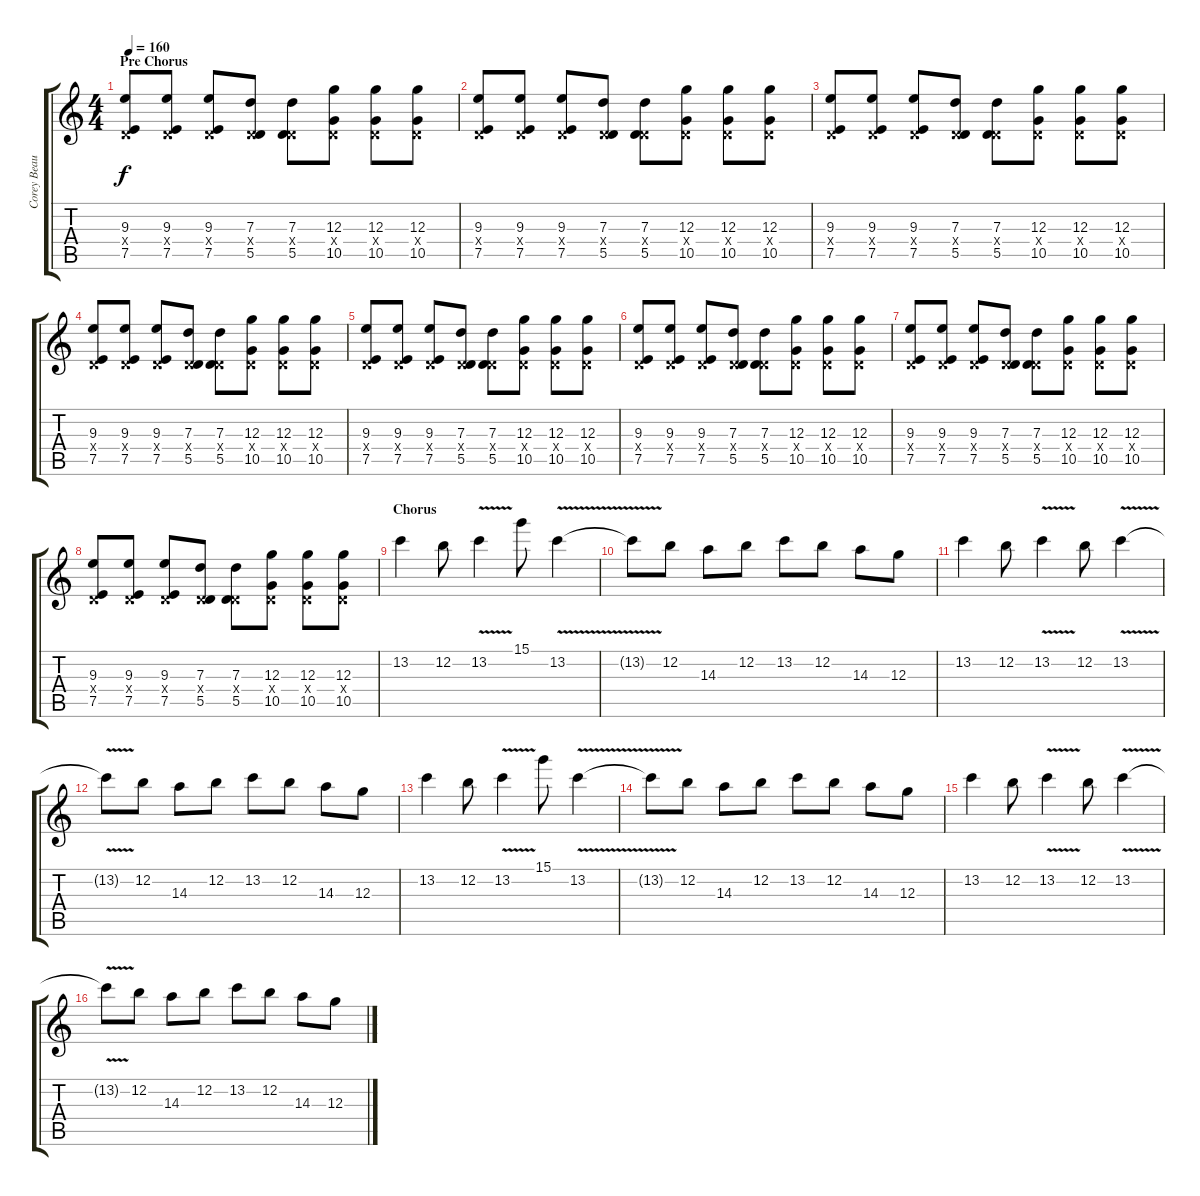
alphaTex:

\track ("Corey Beaulieu" "Corey Beau") {instrument distortionguitar}
\staff {score tabs}
\tuning (E4 B3 G3 D3 A2 D2) {hide}
\ts (4 4)
\section ("" "Pre Chorus")
\tempo 160
\clef g2
\ks c
(9.3 0.4{x} 7.5).8{dy f} (9.3 0.4{x} 7.5).8 (9.3 0.4{x} 7.5).8 (7.3 0.4{x} 5.5).8 (7.3 0.4{x} 5.5).8 (12.3 0.4{x} 10.5).8 (12.3 0.4{x} 10.5).8 (12.3 0.4{x} 10.5).8 |
(9.3 0.4{x} 7.5).8 (9.3 0.4{x} 7.5).8 (9.3 0.4{x} 7.5).8 (7.3 0.4{x} 5.5).8 (7.3 0.4{x} 5.5).8 (12.3 0.4{x} 10.5).8 (12.3 0.4{x} 10.5).8 (12.3 0.4{x} 10.5).8 |
(9.3 0.4{x} 7.5).8 (9.3 0.4{x} 7.5).8 (9.3 0.4{x} 7.5).8 (7.3 0.4{x} 5.5).8 (7.3 0.4{x} 5.5).8 (12.3 0.4{x} 10.5).8 (12.3 0.4{x} 10.5).8 (12.3 0.4{x} 10.5).8 |
(9.3 0.4{x} 7.5).8 (9.3 0.4{x} 7.5).8 (9.3 0.4{x} 7.5).8 (7.3 0.4{x} 5.5).8 (7.3 0.4{x} 5.5).8 (12.3 0.4{x} 10.5).8 (12.3 0.4{x} 10.5).8 (12.3 0.4{x} 10.5).8 |
(9.3 0.4{x} 7.5).8 (9.3 0.4{x} 7.5).8 (9.3 0.4{x} 7.5).8 (7.3 0.4{x} 5.5).8 (7.3 0.4{x} 5.5).8 (12.3 0.4{x} 10.5).8 (12.3 0.4{x} 10.5).8 (12.3 0.4{x} 10.5).8 |
(9.3 0.4{x} 7.5).8 (9.3 0.4{x} 7.5).8 (9.3 0.4{x} 7.5).8 (7.3 0.4{x} 5.5).8 (7.3 0.4{x} 5.5).8 (12.3 0.4{x} 10.5).8 (12.3 0.4{x} 10.5).8 (12.3 0.4{x} 10.5).8 |
(9.3 0.4{x} 7.5).8 (9.3 0.4{x} 7.5).8 (9.3 0.4{x} 7.5).8 (7.3 0.4{x} 5.5).8 (7.3 0.4{x} 5.5).8 (12.3 0.4{x} 10.5).8 (12.3 0.4{x} 10.5).8 (12.3 0.4{x} 10.5).8 |
(9.3 0.4{x} 7.5).8 (9.3 0.4{x} 7.5).8 (9.3 0.4{x} 7.5).8 (7.3 0.4{x} 5.5).8 (7.3 0.4{x} 5.5).8 (12.3 0.4{x} 10.5).8 (12.3 0.4{x} 10.5).8 (12.3 0.4{x} 10.5).8 |
\section ("" "Chorus")
13.2.4 12.2.8 13.2{v}.4 15.1.8 13.2{v}.4 |
13.2{t}.8 12.2.8 14.3.8 12.2.8 13.2.8 12.2.8 14.3.8 12.3.8 |
13.2.4 12.2.8 13.2{v}.4 12.2.8 13.2{v}.4 |
13.2{t}.8 12.2.8 14.3.8 12.2.8 13.2.8 12.2.8 14.3.8 12.3.8 |
13.2.4 12.2.8 13.2{v}.4 15.1.8 13.2{v}.4 |
13.2{t}.8 12.2.8 14.3.8 12.2.8 13.2.8 12.2.8 14.3.8 12.3.8 |
13.2.4 12.2.8 13.2{v}.4 12.2.8 13.2{v}.4 |
13.2{t}.8 12.2.8 14.3.8 12.2.8 13.2.8 12.2.8 14.3.8 12.3.8
